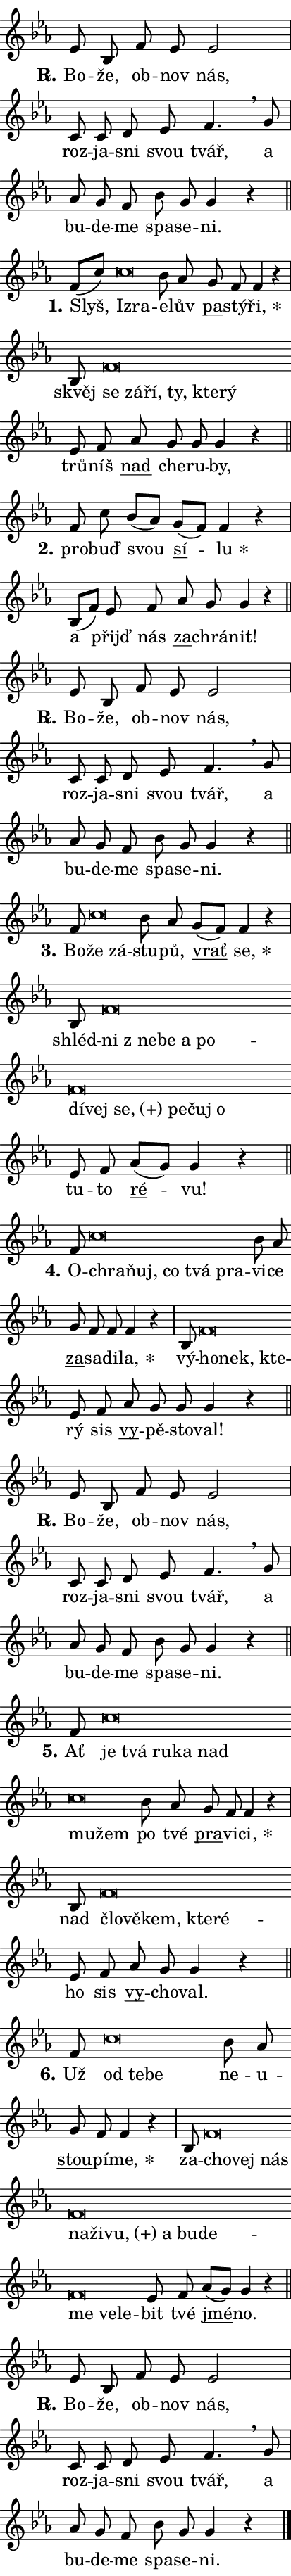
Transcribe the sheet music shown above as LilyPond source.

\version "2.22.1"
\header { tagline = "" }
\paper {
  indent = 0\cm
  top-margin = 0\cm
  right-margin = 0\cm
  bottom-margin = 0\cm
  left-margin = 0\cm
  paper-width = 7\cm
  page-breaking = #ly:one-page-breaking
  system-system-spacing.basic-distance = #11
  score-system-spacing.basic-distance = #11
  ragged-last = ##f
}


%% Author: Thomas Morley
%% https://lists.gnu.org/archive/html/lilypond-user/2020-05/msg00002.html
#(define (line-position grob)
"Returns position of @var[grob} in current system:
   @code{'start}, if at first time-step
   @code{'end}, if at last time-step
   @code{'middle} otherwise
"
  (let* ((col (ly:item-get-column grob))
         (ln (ly:grob-object col 'left-neighbor))
         (rn (ly:grob-object col 'right-neighbor))
         (col-to-check-left (if (ly:grob? ln) ln col))
         (col-to-check-right (if (ly:grob? rn) rn col))
         (break-dir-left
           (and
             (ly:grob-property col-to-check-left 'non-musical #f)
             (ly:item-break-dir col-to-check-left)))
         (break-dir-right
           (and
             (ly:grob-property col-to-check-right 'non-musical #f)
             (ly:item-break-dir col-to-check-right))))
        (cond ((eqv? 1 break-dir-left) 'start)
              ((eqv? -1 break-dir-right) 'end)
              (else 'middle))))

#(define (tranparent-at-line-position vctor)
  (lambda (grob)
  "Relying on @code{line-position} select the relevant enry from @var{vctor}.
Used to determine transparency,"
    (case (line-position grob)
      ((end) (not (vector-ref vctor 0)))
      ((middle) (not (vector-ref vctor 1)))
      ((start) (not (vector-ref vctor 2))))))

noteHeadBreakVisibility =
#(define-music-function (break-visibility)(vector?)
"Makes @code{NoteHead}s transparent relying on @var{break-visibility}"
#{
  \override NoteHead.transparent =
    #(tranparent-at-line-position break-visibility)
#})

#(define delete-ledgers-for-transparent-note-heads
  (lambda (grob)
    "Reads whether a @code{NoteHead} is transparent.
If so this @code{NoteHead} is removed from @code{'note-heads} from
@var{grob}, which is supposed to be @code{LedgerLineSpanner}.
As a result ledgers are not printed for this @code{NoteHead}"
    (let* ((nhds-array (ly:grob-object grob 'note-heads))
           (nhds-list
             (if (ly:grob-array? nhds-array)
                 (ly:grob-array->list nhds-array)
                 '()))
           ;; Relies on the transparent-property being done before
           ;; Staff.LedgerLineSpanner.after-line-breaking is executed.
           ;; This is fragile ...
           (to-keep
             (remove
               (lambda (nhd)
                 (ly:grob-property nhd 'transparent #f))
               nhds-list)))
      ;; TODO find a better method to iterate over grob-arrays, similiar
      ;; to filter/remove etc for lists
      ;; For now rebuilt from scratch
      (set! (ly:grob-object grob 'note-heads)  '())
      (for-each
        (lambda (nhd)
          (ly:pointer-group-interface::add-grob grob 'note-heads nhd))
        to-keep))))

hideNotes = {
  \noteHeadBreakVisibility #begin-of-line-visible
}
unHideNotes = {
  \noteHeadBreakVisibility #all-visible
}

% work-around for resetting accidentals
% https://lilypond.org/doc/v2.23/Documentation/notation/displaying-rhythms#unmetered-music
cadenzaMeasure = {
  \cadenzaOff
  \partial 1024 s1024
  \cadenzaOn
}

#(define-markup-command (accent layout props text) (markup?)
  "Underline accented syllable"
  (interpret-markup layout props
    #{\markup \override #'(offset . 4.3) \underline { #text }#}))

responsum = \markup \concat {
  "R" \hspace #-1.05 \path #0.1 #'((moveto 0 0.07) (lineto 0.9 0.8)) \hspace #0.05 "."
}

\layout {
    \context {
        \Staff
        \remove "Time_signature_engraver"
        \override LedgerLineSpanner.after-line-breaking = #delete-ledgers-for-transparent-note-heads
    }
    \context {
        \Voice {
            \override NoteHead.output-attributes = #'((class . "notehead"))
            \override Hairpin.height = #0.55
        }
    }
    \context {
        \Lyrics {
            \override StanzaNumber.output-attributes = #'((class . "stanzanumber"))
            \override LyricSpace.minimum-distance = #0.9
            \override LyricText.font-name = #"TeX Gyre Schola"
            \override LyricText.font-size = 1
            \override StanzaNumber.font-name = #"TeX Gyre Schola Bold"
            \override StanzaNumber.font-size = 1
        }
    }
}

% magnetic-lyrics.ily
%
%   written by
%     Jean Abou Samra <jean@abou-samra.fr>
%     Werner Lemberg <wl@gnu.org>
%
%   adapted by
%     Jiri Hon <jiri.hon@gmail.com>
%
% Version 2022-Apr-15

% https://www.mail-archive.com/lilypond-user@gnu.org/msg149350.html

#(define (Left_hyphen_pointer_engraver context)
   "Collect syllable-hyphen-syllable occurrences in lyrics and store
them in properties.  This engraver only looks to the left.  For
example, if the lyrics input is @code{foo -- bar}, it does the
following.

@itemize @bullet
@item
Set the @code{text} property of the @code{LyricHyphen} grob between
@q{foo} and @q{bar} to @code{foo}.

@item
Set the @code{left-hyphen} property of the @code{LyricText} grob with
text @q{foo} to the @code{LyricHyphen} grob between @q{foo} and
@q{bar}.
@end itemize

Use this auxiliary engraver in combination with the
@code{lyric-@/text::@/apply-@/magnetic-@/offset!} hook."
   (let ((hyphen #f)
         (text #f))
     (make-engraver
      (acknowledgers
       ((lyric-syllable-interface engraver grob source-engraver)
        (set! text grob)))
      (end-acknowledgers
       ((lyric-hyphen-interface engraver grob source-engraver)
        ;(when (not (grob::has-interface grob 'lyric-space-interface))
          (set! hyphen grob)));)
      ((stop-translation-timestep engraver)
       (when (and text hyphen)
         (ly:grob-set-object! text 'left-hyphen hyphen))
       (set! text #f)
       (set! hyphen #f)))))

#(define (lyric-text::apply-magnetic-offset! grob)
   "If the space between two syllables is less than the value in
property @code{LyricText@/.details@/.squash-threshold}, move the right
syllable to the left so that it gets concatenated with the left
syllable.

Use this function as a hook for
@code{LyricText@/.after-@/line-@/breaking} if the
@code{Left_@/hyphen_@/pointer_@/engraver} is active."
   (let ((hyphen (ly:grob-object grob 'left-hyphen #f)))
     (when hyphen
       (let ((left-text (ly:spanner-bound hyphen LEFT)))
         (when (grob::has-interface left-text 'lyric-syllable-interface)
           (let* ((common (ly:grob-common-refpoint grob left-text X))
                  (this-x-ext (ly:grob-extent grob common X))
                  (left-x-ext
                   (begin
                     ;; Trigger magnetism for left-text.
                     (ly:grob-property left-text 'after-line-breaking)
                     (ly:grob-extent left-text common X)))
                  ;; `delta` is the gap width between two syllables.
                  (delta (- (interval-start this-x-ext)
                            (interval-end left-x-ext)))
                  (details (ly:grob-property grob 'details))
                  (threshold (assoc-get 'squash-threshold details 0.2)))
             (when (< delta threshold)
               (let* (;; We have to manipulate the input text so that
                      ;; ligatures crossing syllable boundaries are not
                      ;; disabled.  For languages based on the Latin
                      ;; script this is essentially a beautification.
                      ;; However, for non-Western scripts it can be a
                      ;; necessity.
                      (lt (ly:grob-property left-text 'text))
                      (rt (ly:grob-property grob 'text))
                      (is-space (grob::has-interface hyphen 'lyric-space-interface))
                      (space (if is-space " " ""))
                      (space-markup (grob-interpret-markup grob " "))
                      (space-size (interval-length (ly:stencil-extent space-markup X)))
                      (extra-delta (if is-space space-size 0))
                      ;; Append new syllable.
                      (ltrt-space (if (and (string? lt) (string? rt))
                                (string-append lt space rt)
                                (make-concat-markup (list lt space rt))))
                      ;; Right-align `ltrt` to the right side.
                      (ltrt-space-markup (grob-interpret-markup
                               grob
                               (make-translate-markup
                                (cons (interval-length this-x-ext) 0)
                                (make-right-align-markup ltrt-space)))))
                 (begin
                   ;; Don't print `left-text`.
                   (ly:grob-set-property! left-text 'stencil #f)
                   ;; Set text and stencil (which holds all collected
                   ;; syllables so far) and shift it to the left.
                   (ly:grob-set-property! grob 'text ltrt-space)
                   (ly:grob-set-property! grob 'stencil ltrt-space-markup)
                   (ly:grob-translate-axis! grob (- (- delta extra-delta)) X))))))))))


#(define (lyric-hyphen::displace-bounds-first grob)
   ;; Make very sure this callback isn't triggered too early.
   (let ((left (ly:spanner-bound grob LEFT))
         (right (ly:spanner-bound grob RIGHT)))
     (ly:grob-property left 'after-line-breaking)
     (ly:grob-property right 'after-line-breaking)
     (ly:lyric-hyphen::print grob)))

squashThreshold = #0.4

\layout {
  \context {
    \Lyrics
    \consists #Left_hyphen_pointer_engraver
    \override LyricText.after-line-breaking =
      #lyric-text::apply-magnetic-offset!
    \override LyricHyphen.stencil = #lyric-hyphen::displace-bounds-first
    \override LyricText.details.squash-threshold = \squashThreshold
    \override LyricHyphen.minimum-distance = 0
    \override LyricHyphen.minimum-length = \squashThreshold
  }
}

squash = \override LyricText.details.squash-threshold = 9999
unSquash = \override LyricText.details.squash-threshold = \squashThreshold

left = \override LyricText.self-alignment-X = #LEFT
unLeft = \revert LyricText.self-alignment-X

starOffset = #(lambda (grob) 
                (let ((x_offset (ly:self-alignment-interface::aligned-on-x-parent grob)))
                  (if (= x_offset 0) 0 (+ x_offset 1.2))))

star = #(define-music-function (syllable)(string?)
"Append star separator at the end of a syllable"
#{
  \once \override LyricText.X-offset = #starOffset
  \lyricmode { \markup {
    #syllable
    \override #'((font-name . "TeX Gyre Schola Bold")) \hspace #0.2 \lower #0.65 \larger "*"
  } }
#})

starAccent = #(define-music-function (syllable)(string?)
"Append star separator at the end of a syllable and make accent"
#{
  \once \override LyricText.X-offset = #starOffset
  \lyricmode { \markup {
    \accent #syllable
    \override #'((font-name . "TeX Gyre Schola Bold")) \hspace #0.2 \lower #0.65 \larger "*"
  } }
#})

breath = #(define-music-function (syllable)(string?)
"Append breathing indicator at the end of a syllable"
#{
  \lyricmode { \markup { #syllable "+" } }
#})

optionalBreath = #(define-music-function (syllable)(string?)
"Append optional breathing indicator at the end of a syllable"
#{
  \lyricmode { \markup { #syllable "(+)" } }
#})


\score {
    <<
        \new Voice = "melody" { \cadenzaOn \key es \major \relative { es'8 bes f' es es2 \cadenzaMeasure \bar "|" c8 c d es \bar "" f4. \breathe g8 \cadenzaMeasure \bar "|" as g f \bar "" bes g g4 r \cadenzaMeasure \bar "||" \break }
\relative { f'8[( c')] c\breve*1/16 \hideNotes \breve*1/16 \bar "" \unHideNotes bes8 as \bar "" g f f4 r \cadenzaMeasure \bar "|" bes,8 f'\breve*1/16 \hideNotes \breve*1/16 \bar "" \breve*1/16 \bar "" \breve*1/16 \bar "" \breve*1/16 \breve*1/16 \bar "" \unHideNotes es8 f \bar "" as g g g4 r \cadenzaMeasure \bar "||" \break }
\relative { f'8 c' bes8[( as)] \bar "" g[( f)] f4 r \cadenzaMeasure \bar "|" bes,8[( f')] es8 f \bar "" as g g4 r \cadenzaMeasure \bar "||" \break }
\relative { es'8 bes f' es es2 \cadenzaMeasure \bar "|" c8 c d es \bar "" f4. \breathe g8 \cadenzaMeasure \bar "|" as g f \bar "" bes g g4 r \cadenzaMeasure \bar "||" \break }
\relative { f'8 c'\breve*1/16 \hideNotes \breve*1/16 \bar "" \unHideNotes bes8 as \bar "" g[( f)] f4 r \cadenzaMeasure \bar "|" bes,8 f'\breve*1/16 \hideNotes \breve*1/16 \bar "" \breve*1/16 \bar "" \breve*1/16 \bar "" \breve*1/16 \bar "" \breve*1/16 \bar "" \breve*1/16 \bar "" \breve*1/16 \bar "" \breve*1/16 \bar "" \breve*1/16 \breve*1/16 \bar "" \unHideNotes es8 f \bar "" as[( g)] g4 r \cadenzaMeasure \bar "||" \break }
\relative { f'8 c'\breve*1/16 \hideNotes \breve*1/16 \bar "" \breve*1/16 \bar "" \breve*1/16 \breve*1/16 \bar "" \unHideNotes bes8 as \bar "" g f f f4 r \cadenzaMeasure \bar "|" bes,8 f'\breve*1/16 \hideNotes \breve*1/16 \breve*1/16 \bar "" \unHideNotes es8 f \bar "" as g g g4 r \cadenzaMeasure \bar "||" \break }
\relative { es'8 bes f' es es2 \cadenzaMeasure \bar "|" c8 c d es \bar "" f4. \breathe g8 \cadenzaMeasure \bar "|" as g f \bar "" bes g g4 r \cadenzaMeasure \bar "||" \break }
\relative { f'8 c'\breve*1/16 \hideNotes \breve*1/16 \bar "" \breve*1/16 \bar "" \breve*1/16 \bar "" \breve*1/16 \bar "" \breve*1/16 \breve*1/16 \bar "" \unHideNotes bes8 as \bar "" g f f4 r \cadenzaMeasure \bar "|" bes,8 f'\breve*1/16 \hideNotes \breve*1/16 \bar "" \breve*1/16 \bar "" \breve*1/16 \breve*1/16 \bar "" \unHideNotes es8 f \bar "" as g g4 r \cadenzaMeasure \bar "||" \break }
\relative { f'8 c'\breve*1/16 \hideNotes \breve*1/16 \breve*1/16 \bar "" \unHideNotes bes8 as \bar "" g f f4 r \cadenzaMeasure \bar "|" bes,8 f'\breve*1/16 \hideNotes \breve*1/16 \bar "" \breve*1/16 \bar "" \breve*1/16 \bar "" \breve*1/16 \bar "" \breve*1/16 \bar "" \breve*1/16 \bar "" \breve*1/16 \bar "" \breve*1/16 \bar "" \breve*1/16 \bar "" \breve*1/16 \breve*1/16 \bar "" \unHideNotes es8 f \bar "" as[( g)] g4 r \cadenzaMeasure \bar "||" \break }
\relative { es'8 bes f' es es2 \cadenzaMeasure \bar "|" c8 c d es \bar "" f4. \breathe g8 \cadenzaMeasure \bar "|" as g f \bar "" bes g g4 r \cadenzaMeasure \bar "||" \break } \bar "|." }
        \new Lyrics \lyricsto "melody" { \lyricmode { \set stanza = \responsum
Bo -- že, ob -- nov nás, roz -- ja -- sni svou tvář, a bu -- de -- me spa -- se -- ni.
\set stanza = "1."
Slyš, \left Iz -- \squash ra -- \unLeft \unSquash e -- lův \markup \accent pa -- stý -- \star ři, skvěj \left se \squash zá -- ří, ty, kte -- rý \unLeft \unSquash trů -- níš \markup \accent nad che -- ru -- by,
\set stanza = "2."
pro -- buď svou \markup \accent sí -- \star lu a přijď nás \markup \accent za -- chrá -- nit!
\set stanza = \responsum
Bo -- že, ob -- nov nás, roz -- ja -- sni svou tvář, a bu -- de -- me spa -- se -- ni.
\set stanza = "3."
Bo -- \left že \squash zá -- \unLeft \unSquash stu -- pů, \markup \accent vrať \star se, shléd -- \left ni \squash "z ne" -- be a po -- dí -- vej \optionalBreath se, pe -- čuj o \unLeft \unSquash tu -- to \markup \accent ré -- vu!
\set stanza = "4."
O -- \left chra -- \squash ňuj, co tvá pra -- \unLeft \unSquash vi -- ce \markup \accent za -- sa -- di -- \star la, vý -- \left ho -- \squash nek, kte -- \unLeft \unSquash rý sis \markup \accent vy -- pě -- sto -- val!
\set stanza = \responsum
Bo -- že, ob -- nov nás, roz -- ja -- sni svou tvář, a bu -- de -- me spa -- se -- ni.
\set stanza = "5."
Ať \left je \squash tvá ru -- ka nad mu -- žem \unLeft \unSquash po tvé \markup \accent pra -- vi -- \star ci, nad \left člo -- \squash vě -- kem, kte -- ré -- \unLeft \unSquash ho sis \markup \accent vy -- cho -- val.
\set stanza = "6."
Už \left od \squash te -- be \unLeft \unSquash ne -- u -- \markup \accent stou -- pí -- \star me, za -- \left cho -- \squash vej nás na -- ži -- \optionalBreath vu, a bu -- de -- me ve -- le -- \unLeft \unSquash bit tvé \markup \accent jmé -- no.
\set stanza = \responsum
Bo -- že, ob -- nov nás, roz -- ja -- sni svou tvář, a bu -- de -- me spa -- se -- ni. } }
    >>
    \layout {}
}
